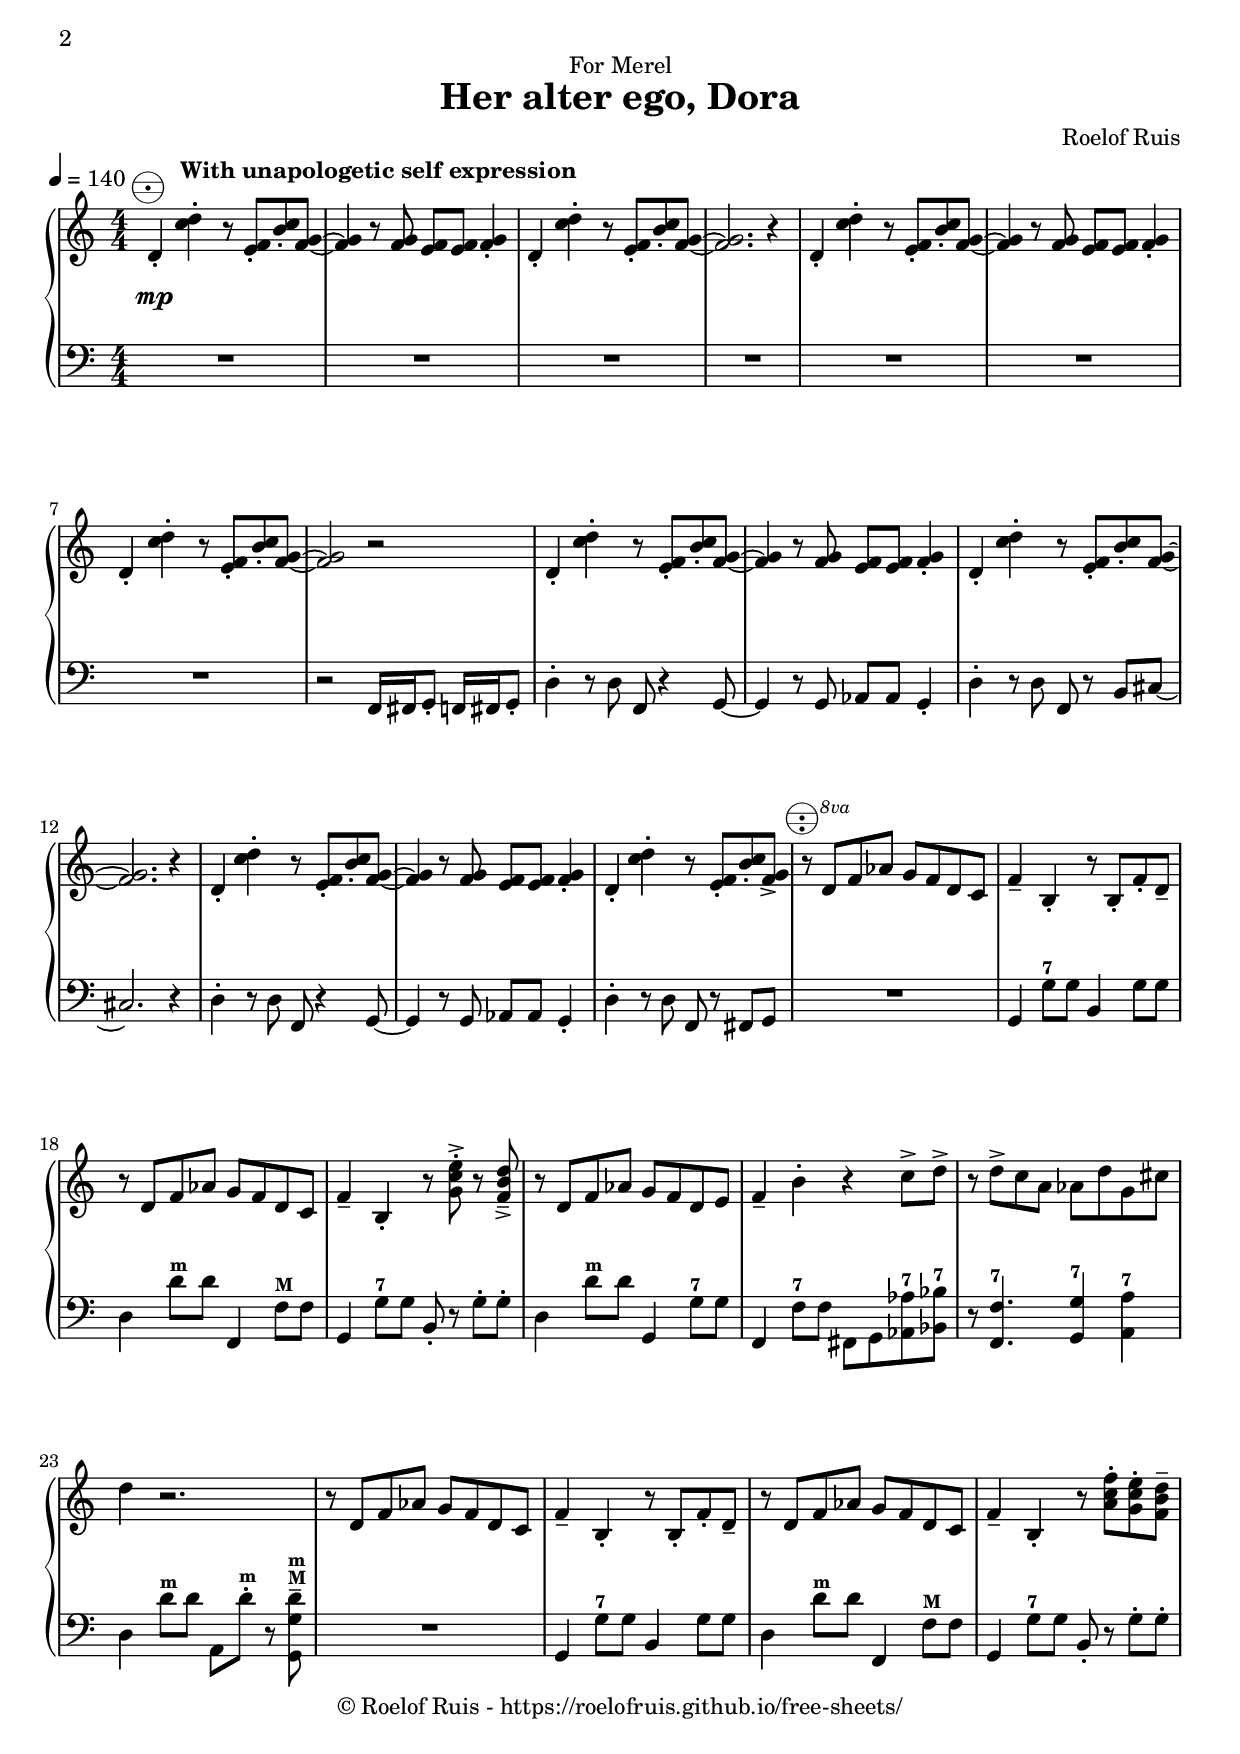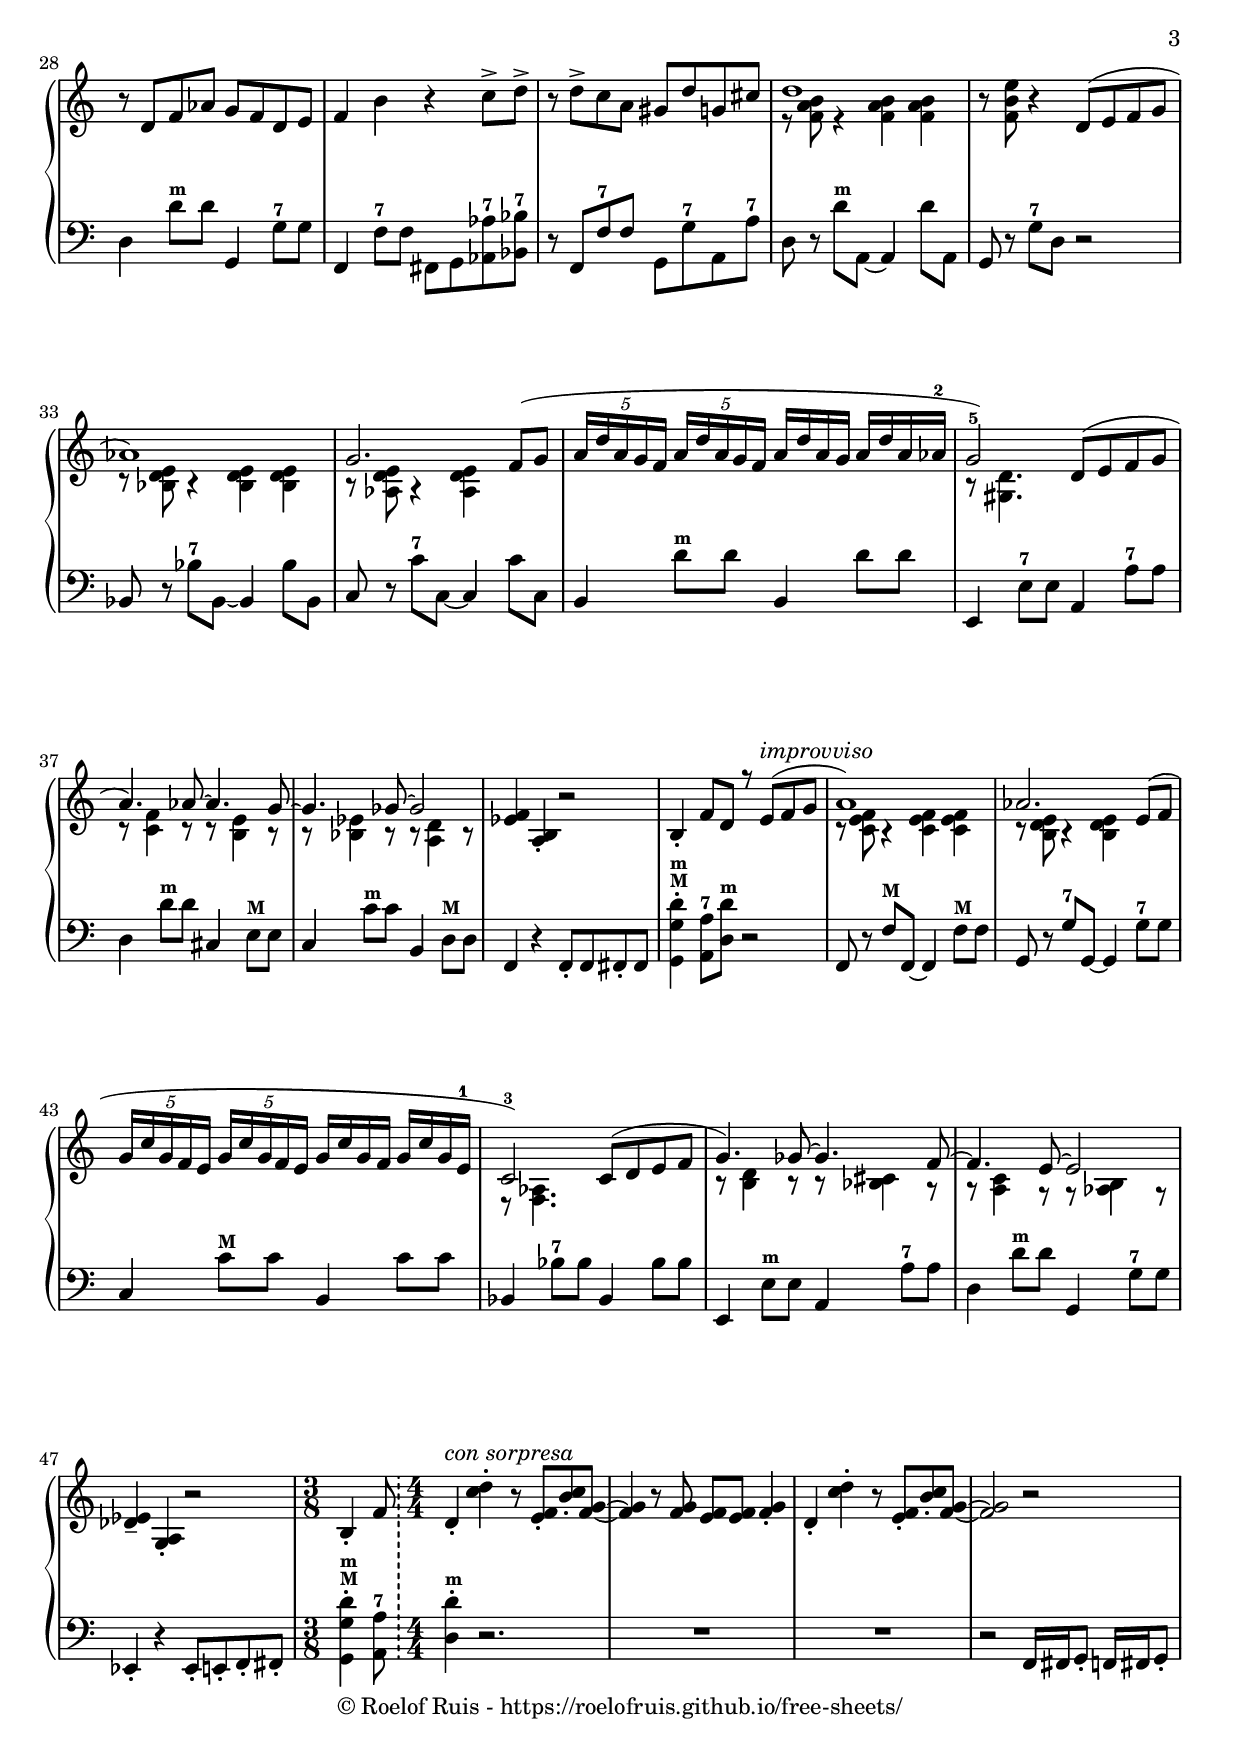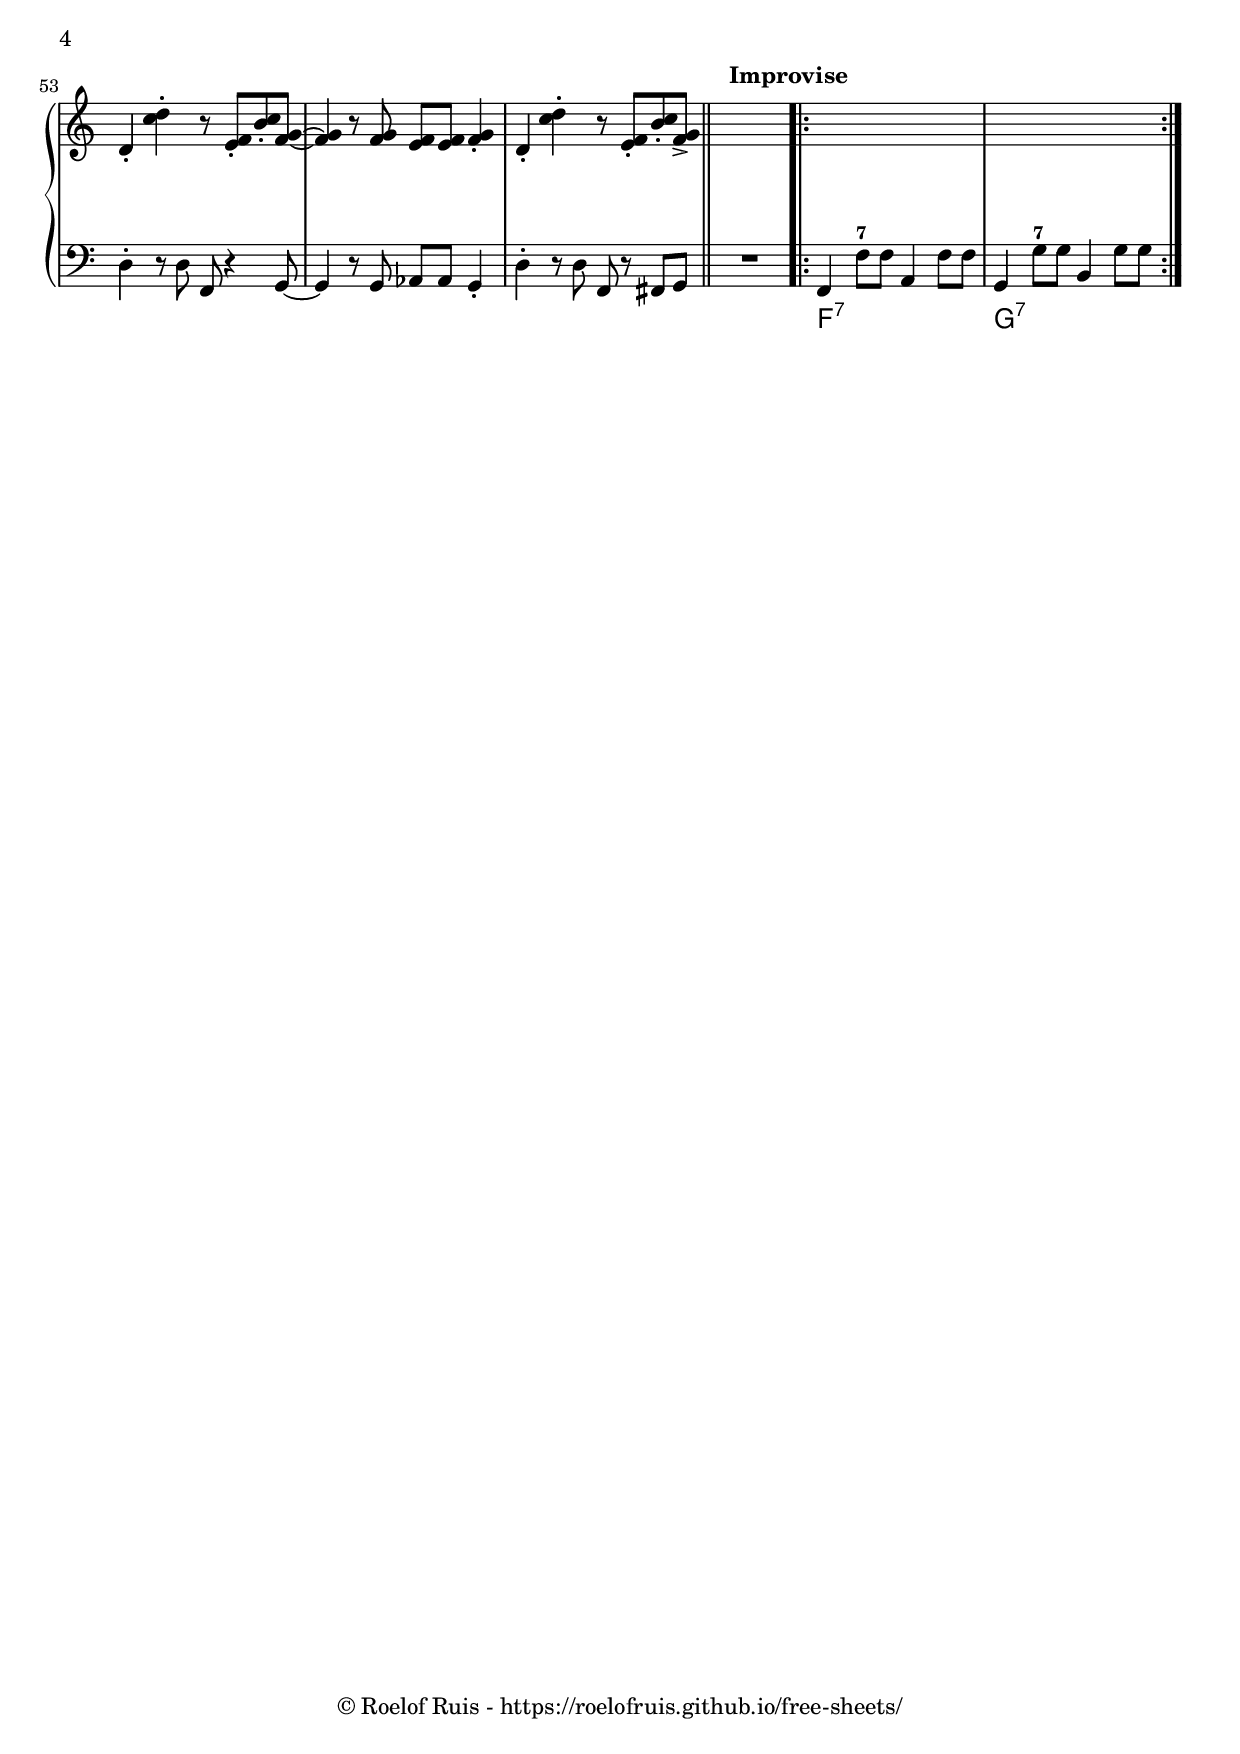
\version "2.20.0"

\include "../../shared_includes.ly"
\version "2.20.0"

% ---- Bellows ----
out = ^\markup { \musicglyph #"accordion.pull" }
in = ^\markup { \musicglyph #"accordion.push" }

outsub = _\markup { \musicglyph #"accordion.pull" }
insub = _\markup { \musicglyph #"accordion.push" }

% ---- Basses ----
mj = ^\markup { \bold \magnify #0.8 { \roman M } }
mn = ^\markup { \bold \magnify #0.8 { \roman m } }
spt = ^\markup { \bold \magnify #0.8 { \roman 7 } }
vsp = ^\markup { \bold \magnify #0.8 { \roman v7 } }

bbass = _\markup {\box {\bold{BB}}}
sbass = _\markup {\box {\bold{SB}}}

% ---- Registers ----

eightva = \markup {\italic \translate #'(1.8 . 0) \raise #2 \magnify #0.8 {"8va"}}
loco    = \markup {\italic \translate #'(1.8 . 0) \raise #2 \magnify #0.8 {"loco"}}

dot = \markup {
  \musicglyph #"accordion.dot"
}

freebass = \markup {
  \musicglyph #"accordion.freebass"
}

discant = \markup {
  \musicglyph #"accordion.discant"
}

fbrega = ^\markup {
  \whiteout
  \combine
  \freebass
  \raise #1.5 \dot
}

fbregz = ^\markup {
  \whiteout
  \combine
  \freebass
  \raise #0.5 \dot
}

fbregza = ^\markup {
  \whiteout
  \combine
  \freebass
  \combine
  \raise #0.5 \dot
  \raise #1.5 \dot
}

regz = ^\markup {
  \whiteout
  \combine
  \discant
  \raise #0.5 \dot
}

regez = ^\markup {
  \whiteout
  \combine
  \discant
    \combine
    \raise #0.5 \dot
    \eightva
}

rega = ^\markup {
  \whiteout
  \combine
  \discant
  \raise #1.5 \dot
}

regzdba = ^\markup {
  \whiteout
  \combine
  \discant
  \combine
    \raise #0.5 \dot
    \combine
      \raise #1.5 \dot
      \translate #'(-1 . 0) \raise #1.5 \dot
}

regdbav = ^\markup {
  \whiteout
  \combine
  \discant
  \combine
    \raise #2.5 \dot
    \combine
      \raise #1.5 \dot
      \translate #'(-1 . 0) \raise #1.5 \dot
}

regav = ^\markup {
  \whiteout
  \combine
  \discant
  \combine
    \raise #2.5 \dot
    \raise #1.5 \dot
}

regdbaz = ^\markup {
  \whiteout
  \combine
  \discant
  \combine
    \raise #0.5 \dot
    \combine
      \raise #1.5 \dot
      \translate #'(-1 . 0) \raise #1.5 \dot
}

regdba = ^\markup {
  \whiteout
  \combine
  \discant
  \combine
    \raise #1.5 \dot
    \translate #'(-1 . 0) \raise #1.5 \dot
}

regza = ^\markup {
  \whiteout
  \combine
  \discant
  \combine
    \raise #0.5 \dot
    \raise #1.5 \dot
}

regeza = ^\markup {
  \whiteout
  \combine
  \discant
  \combine
    \raise #0.5 \dot
    \combine
      \raise #1.5 \dot
      \eightva
}

regzv = ^\markup {
  \whiteout
  \combine
  \discant
  \combine
    \raise #0.5 \dot
    \raise #2.5 \dot
}

regzav = ^\markup {
  \whiteout
  \combine
  \discant
  \combine
    \raise #2.5 \dot
    \combine
      \raise #1.5 \dot
      \raise #0.5 \dot
}

regezv = ^\markup {
  \whiteout
  \combine
  \discant
  \combine
    \raise #0.5 \dot
    \combine
      \raise #2.5 \dot
      \eightva
}

regzacv = ^\markup {
  \whiteout
  \combine
  \discant
  \combine
    \raise #2.5 \dot
    \combine
      \translate #'(-1 . 0) \raise #1.5 \dot
      \raise #0.5 \dot
}

regzacvl = ^\markup {
  \whiteout
  \combine
  \discant
  \combine
    \raise #2.5 \dot
    \combine
      \translate #'(-1 . 0) \raise #1.5 \dot
      \combine
        \raise # 0.5 \dot
        \loco
}

regzdbav = ^\markup {
  \whiteout
  \combine
  \discant
  \combine
    \raise #2.5 \dot
    \combine
      \raise #1.5 \dot
      \combine
      \translate #'(-1 . 0) \raise #1.5 \dot
      \raise #0.5 \dot
}









% ---- Other functionality ----

simile = \markup "simile"
subp = _\markup{ \italic sub \dynamic p }


options = {
  \numericTimeSignature
  \time 4/4
  \key d \dorian
  \override Score.MetronomeMark.X-offset = #-1
  \tempo 4 = 140
}

staffRight = {
  \options
  \clef treble

  \relative c' {
    d4-.\rega^\markup { \halign #-1.1 \pad-around #1 \bold "With unapologetic self expression" } <c' d>4-. r8 <e, f>-. <b' c>-. <f~ g~> |
    <f g>4 r8 <f g>8 <e f> <e f> <f g>4-. |
    d4-. <c' d>4-. r8 <e, f>-. <b' c>-. <f~ g~> |
    <f g>2. r4 |
    
    d4-. <c' d>4-. r8 <e, f>-. <b' c>-. <f~ g~> |
    <f g>4 r8 <f g>8 <e f> <e f> <f g>4-. |
    d4-. <c' d>4-. r8 <e, f>-. <b' c>-. <f~ g~> |
    <f g>2 r2 |
    
    d4-. <c' d>4-. r8 <e, f>-. <b' c>-. <f~ g~> |
    <f g>4 r8 <f g>8 <e f> <e f> <f g>4-. |
    d4-. <c' d>4-. r8 <e, f>-. <b' c>-. <f~ g~> |
    <f g>2. r4 |
    
    d4-. <c' d>4-. r8 <e, f>-. <b' c>-. <f~ g~> |
    <f g>4 r8 <f g>8 <e f> <e f> <f g>4-. |
    d4-. <c' d>4-. r8 <e, f>-. <b' c>-. <f g>-> |
    
    r8\regeza d8 f as g f d c |
    f4-- b,-. r8 b8-. f'-. d-- |
    r8 d8 f as g f d c |
    f4-- b,-. r8 <g' c e>-.-> r8 <f b d>---> |
    r8 d8 f as g f d e |
    f4-- b-. r4 c8-> d-> |
    r8 d8-> c a as d g, cis |
    d4 r2. |
    
    r8 d,8 f as g f d c |
    f4-- b,-. r8 b8-. f'-. d-- |
    r8 d8 f as g f d c |
    f4-- b,-. r8 <a' c f>-. <g c e>8-. <f b d>-- | |
    r8 d8 f as g f d e |
    f4 b4 r4 c8-> d-> |
    r8 d-> c a gis d' g, cis |
    << { d1 } \\ { r8 <f, a b> r4 <f a b>4 <f a b>4 } >> |
    
    r8 <f b e> r4 
    << {
      d8( e f g
      as1)
      g2.
    } \\ {
      s2
      r8 <e d bes> r4 <e d bes>4 <e d bes>4 
      r8 <e d as> r4 <e d as>4
    } >> 
    
    << { 
      f8( g |
      \tuplet 5/4 { a16 d a g f } \tuplet 5/4 { a16 d a g f } a16 d a g a d a as-2 |
      g2-5)
    } \\ {
      s4
      s1
      r8 <d gis,>4. 
    } >> 
    << {
      d8( e f g |
      a4.) as8~ as4. g8~ |
      g4. ges8~ ges2 |
    } \\ {
      s2
      r8 <f c>4 r8 r8 <e b>4 r8 |
      r8 <es bes>4 r8 r8 <d a>4 r8 |
    } >>
    <es f>4 <a, b>-. r2 |
    b4-. f'8 d
    << {
      r8 e(^\markup { \italic "improvviso" } f g |
      a1)
      as2.
    } \\ {
      s2
      r8 <f e c> r4 <f e c> <f e c> |
      r8 <e d b> r4 <e d b>
    } >>
    << {
      e8( f |
      \tuplet 5/4 { g16 c g f e } \tuplet 5/4 { g16 c g f e } g16 c g f g c g e-1 |
      c2)-3
    } \\ {
      s4
      s1
      r8 <as f>4.
    } >> 
    << { 
      c8( d e f |
      g4.) ges8~ ges4. f8~ |
      f4. e8~ e2 |
    } \\ { 
      s2
      r8 <d b>4 r8 r8 <cis bes>4 r8 |
      r8 <c a>4 r8 r8 <b as>4 r8 |
    } >>
    <des es>4-- <g, a>-. r2 |
    \time 3/8
    b4-. f'8

    \bar "!"

    \time 4/4 
    d4-.^\markup { \italic "con sorpresa" } <c' d>-. r8 <e, f>-. <b' c>-. <f~ g~> |
    <f g>4 r8 <f g>8 <e f> <e f> <f g>4-. |
    d4-. <c' d>4-. r8 <e, f>-. <b' c>-. <f~ g~> |
    <f g>2 r2 |
    
    d4-. <c' d>4-. r8 <e, f>-. <b' c>-. <f~ g~> |
    <f g>4 r8 <f g>8 <e f> <e f> <f g>4-. |
    d4-. <c' d>4-. r8 <e, f>-. <b' c>-. <f g>-> |
    
    \bar "||"
    
    s1^\markup { \pad-around #1 \bold "Improvise" }
    \repeat volta 2 {
      s1
      s1
    }
    
    
    
    
    
    
    
  }
}

staffLeft = {
  \options
  \clef bass

  R1*4 |
  
  R1*3 |
  r2 f,16 fis, g,8-. f,16 fis, g,8-. |
  
  d4-. r8 d f, r4 g,8~ |
  g,4 r8 g,8 as, as, g,4-. |
  d4-. r8 d f, r8 b,8 cis8~ |
  cis2. r4 |

  d4-. r8 d f, r4 g,8~ |
  g,4 r8 g,8 as, as, g,4-. |
  d4-. r8 d f, r8 fis,8 g,8 |
  
  R1 |
  g,4 g8\spt g b,4 g8 g |
  d4 d'8\mn d' f,4 f8\mj f |
  g,4 g8\spt g8 b,8-. r8 g8-. g8-. |

  d4 d'8\mn d' g,4 g8\spt g |
  f,4 f8\spt f fis,8 g, <as, as>\spt <bes, bes>\spt |
  r8 <f, f>4.\spt <g, g>4\spt <a, a>4\spt |
  d4 d'8\mn d' a,8 d'-.\mn r8 <g, g d'>--\mj\mn |

  R1 |
  g,4 g8\spt g b,4 g8 g |
  d4 d'8\mn d' f,4 f8\mj f |
  g,4 g8\spt g8 b,8-. r8 g8-. g8-. |
  
  d4 d'8\mn d' g,4 g8\spt g |
  f,4 f8\spt f fis,8 g, <as, as>\spt <bes, bes>\spt |
  r8 f, f8\spt f g,8 g8\spt a, a\spt |
  d8 r8 d'8\mn a,8~ a,4 d'8 a,8 |
  g,8 r8 g\spt d r2 |
  
  bes,8 r8 bes\spt bes,~ bes,4 bes8 bes, |
  c8 r8 c'\spt c~ c4 c'8 c |

  b,4 d'8\mn d' b,4 d'8 d' |
  e,4 e8\spt e a,4 a8\spt a |
  d4 d'8\mn d' cis4 e8\mj e |
  c4 c'8\mn c' b,4 d8\mj d |

  f,4 r4 f,8-. f, fis,-. fis, |
  <g, g d'>4-.\mj\mn <a, a>8\spt <d d'>\mn r2 |
  f,8 r8 f\mj f,8~ f,4 f8\mj f |
  g,8 r8 g\spt g,8~ g,4 g8\spt g |

  c4 c'8\mj c' b,4 c'8 c' |
  bes,4 bes8\spt bes bes,4 bes8 bes |
  e,4 e8\mn e a,4 a8\spt a |
  d4 d'8\mn d' g,4 g8\spt g |
  es,4-. r4 es,8-. e,-. f,-. fis,-. |
  \time 3/8
  <g, g d'>4-.\mj\mn <a, a>8\spt |
  
  \bar "!"
  
  \time 4/4
  <d d'>4\mn-. r2. |
  R1 |
  R1 |
  r2 f,16 fis, g,8-. f,16 fis, g,8-. |
  d4-. r8 d f, r4 g,8~ |
  g,4 r8 g,8 as, as, g,4-. |
  d4-. r8 d f, r8 fis,8 g,8 |
  R1 |
  \repeat volta 2 {
    <<
      \new ChordNames \chordmode {
        f1:7
        g1:7
      }
      {
        f,4 f8\spt f8 a,4 f8 f |
        g,4 g8\spt g8 b,4 g8 g |
      }
    >>
  }
  
  
  
  
}

dynamicsStaff = \new Dynamics {
  \time 4/4
  \override TextScript.Y-offset = -0.5

  s1\mp

  % add dynamics
}

\book {
  
  \header {
    title = "Her alter ego, Dora"
    dedication = "For Merel"
    subtitle = ""
    composer = "Roelof Ruis"
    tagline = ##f
    instrumentName = "Accordion Solo"
    year = "2025"
    description = "A joyful and improvisational encounter, but with who exactly? Consider wearing a light purple wig while performing."
    info = "For Standard Bass - Difficulty: Hard"
    permission = "Licensed under the Creative Commons Attribution-NoDerivatives 4.0 International License."
    projecturl = \githuburl
    version = "Oktober 2025 - Unfinished"
  }

  \paper {
    max-systems-per-page = 5
    %min-systems-per-page = 5
    %ragged-last-bottom = ##f

    indent = 0.0
    print-all-headers = ##t
    
    bookTitleMarkup = \markup {
      \column {
        \vspace #2
        \fill-line { \fontsize #2 \fromproperty #'header:dedication }
        \vspace #1
        \fill-line { \fontsize #8 \fromproperty #'header:title }
        \vspace #2
        \fill-line { \fontsize #6 \italic \fromproperty #'header:composer }
        \vspace #.5
        \fill-line { \fontsize #2 \fromproperty #'header:year }
        \vspace #3
        \fill-line { \fontsize #4 \fromproperty #'header:instrumentName }
        \vspace #10
        \override #'(line-width . 55)
        \fontsize #1
        \justify-field #'header:description
        \vspace #1
        \fontsize #1
        \justify-field #'header:info
        \vspace #4
        \override #'(line-width . 55)
        \fontsize #1
        \justify-field #'header:permission
        \vspace #1
        \vspace #14
        \justify { \char ##x00A9 Roelof Ruis \concat { " - Version " \fromproperty #'header:version } }
        \typewriter { \fromproperty #'header:projecturl }
      }
    }
    
    oddFooterMarkup = \markup {
      \fill-line {
        \center-column {
          \if \should-print-page-number
          \line { \char ##x00A9 Roelof Ruis - \fromproperty #'header:projecturl }
        }
      }
    }  
  }

  \score {
    \header {
      breakbefore = ##t
    }

    \new PianoStaff \with {
      \override StaffGrouper.staff-staff-spacing = #'((basic-distance . 12) (padding . 1))
    } <<
      \new Staff = "right" \with {midiInstrument = "reed organ"} \staffRight
      \dynamicsStaff
      \new Staff = "left" \with {midiInstrument = "reed organ"} \staffLeft
    >>

    \layout {}
    
    \midi {}
  }
}
